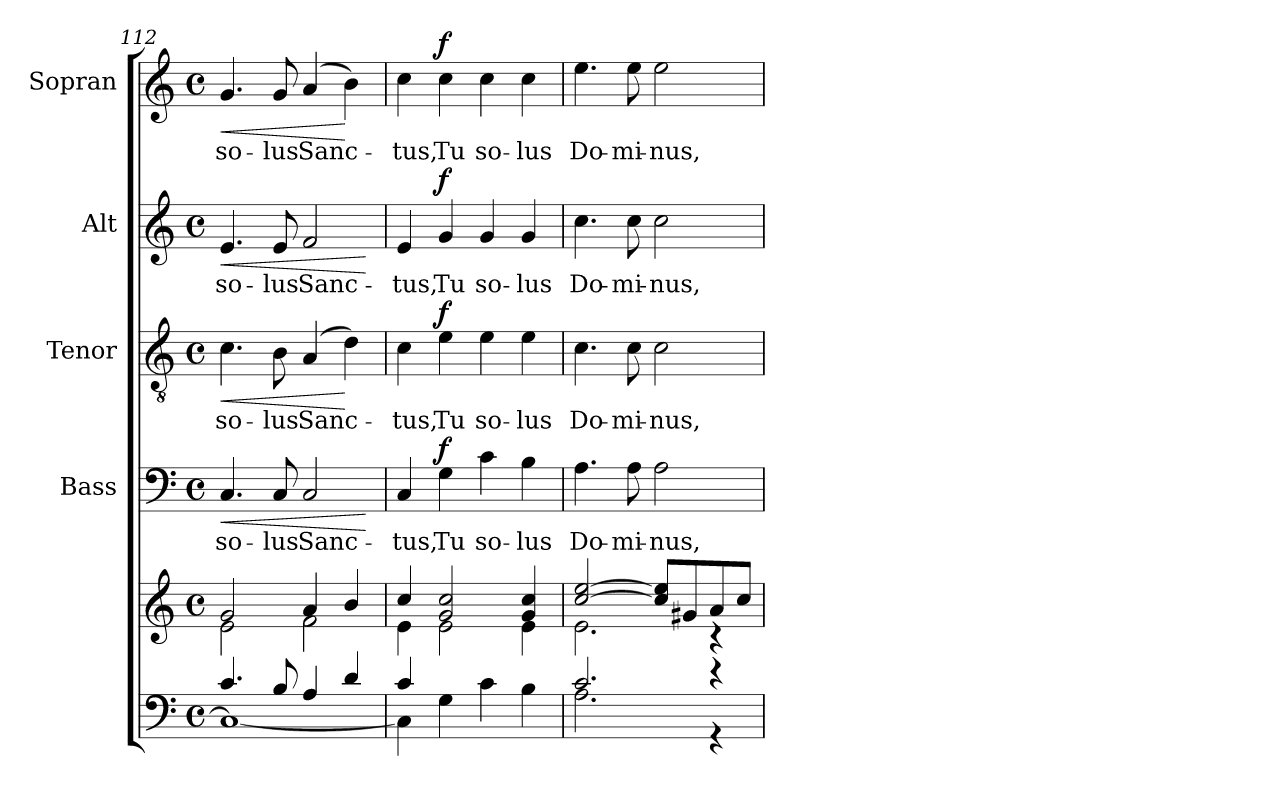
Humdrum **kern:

**kern	**kern	**kern	**text	**dynam	**kern	**text	**dynam	**kern	**text	**dynam	**kern	**text	**dynam
*part5	*part5	*part4	*part4	*part4	*part3	*part3	*part3	*part2	*part2	*part2	*part1	*part1	*part1
*staff6	*staff5	*staff4	*staff4	*staff4	*staff3	*staff3	*staff3	*staff2	*staff2	*staff2	*staff1	*staff1	*staff1
*	*	*I"Bass	*	*	*I"Tenor	*	*	*I"Alt	*	*	*I"Sopran	*	*
*	*	*I'B.	*	*	*I'T.	*	*	*I'A.	*	*	*I'S.	*	*
*clefF4	*clefG2	*clefF4	*	*	*clefGv2	*	*	*clefG2	*	*	*clefG2	*	*
*k[]	*k[]	*k[]	*	*	*k[]	*	*	*k[]	*	*	*k[]	*	*
*C:	*C:	*C:	*	*	*C:	*	*	*C:	*	*	*C:	*	*
*M4/4	*M4/4	*M4/4	*	*	*M4/4	*	*	*M4/4	*	*	*M4/4	*	*
*met(c)	*met(c)	*met(c)	*	*	*met(c)	*	*	*met(c)	*	*	*met(c)	*	*
=112	=112	=112	=112	=112	=112	=112	=112	=112	=112	=112	=112	=112	=112
*^	*^	*	*	*	*	*	*	*	*	*	*	*	*
!	!	!	!	!	!LO:LY:b	!LO:HP:b	!	!LO:LY:b	!LO:HP:b	!	!LO:LY:b	!LO:HP:b	!	!LO:LY:b	!LO:HP:b
4.c/	1C_	2g/	2e\	4.C/	so-	<	4.c\	so-	<	4.e/	so-	<	4.g/	so-	<
!	!	!	!	!	!LO:LY:b	!	!	!LO:LY:b	!	!	!LO:LY:b	!	!	!LO:LY:b	!
8B/	.	.	.	8C/	-lus	.	8B\	-lus	.	8e/	-lus	.	8g/	-lus	.
!	!	!	!	!	!LO:LY:b	!	!	!LO:LY:b	!	!	!LO:LY:b	!	!	!LO:LY:b	!
4A/	.	4a/	2f\	2C/	Sanc-	.	(4A/	Sanc-	.	2f/	Sanc-	.	(4a/	Sanc-	.
4d/	.	4b/	.	.	.	.	4d\)	.	[	.	.	.	4b\)	.	[
*v	*v	*	*	*	*	*	*	*	*	*	*	*	*	*	*
*	*v	*v	*	*	*	*	*	*	*	*	*	*	*	*
.	.	.	.	[	.	.	.	.	.	[	.	.	.
!!LO:LB:g=z
=113	=113	=113	=113	=113	=113	=113	=113	=113	=113	=113	=113	=113	=113
*^	*^	*	*	*	*	*	*	*	*	*	*	*	*
!	!	!	!	!	!LO:LY:b	!	!	!LO:LY:b	!	!	!LO:LY:b	!	!	!LO:LY:b	!
4c/	4C\]	4cc/	4e\	4C/	-tus,	.	4c\	-tus,	.	4e/	-tus,	.	4cc\	-tus,	.
!	!	!	!	!	!LO:LY:b	!LO:DY:a	!	!LO:LY:b	!LO:DY:a	!	!LO:LY:b	!LO:DY:a	!	!LO:LY:b	!LO:DY:a
2.ryy	4G\	2g/ 2cc/	2e\	4G\	Tu	f	4e\	Tu	f	4g/	Tu	f	4cc\	Tu	f
!	!	!	!	!	!LO:LY:b	!	!	!LO:LY:b	!	!	!LO:LY:b	!	!	!LO:LY:b	!
.	4c\	.	.	4c\	so-	.	4e\	so-	.	4g/	so-	.	4cc\	so-	.
!	!	!	!	!	!LO:LY:b	!	!	!LO:LY:b	!	!	!LO:LY:b	!	!	!LO:LY:b	!
.	4B\	4g/ 4cc/	4e\	4B\	-lus	.	4e\	-lus	.	4g/	-lus	.	4cc\	-lus	.
=114	=114	=114	=114	=114	=114	=114	=114	=114	=114	=114	=114	=114	=114	=114	=114
!	!	!	!	!	!LO:LY:b	!	!	!LO:LY:b	!	!	!LO:LY:b	!	!	!LO:LY:b	!
2.c/	2.A\	[>2cc/ [>2ee/	2.e\	4.A\	Do-	.	4.c\	Do-	.	4.cc\	Do-	.	4.ee\	Do-	.
!	!	!	!	!	!LO:LY:b	!	!	!LO:LY:b	!	!	!LO:LY:b	!	!	!LO:LY:b	!
.	.	.	.	8A\	-mi-	.	8c\	-mi-	.	8cc\	-mi-	.	8ee\	-mi-	.
!	!	!	!	!	!LO:LY:b	!	!	!LO:LY:b	!	!	!LO:LY:b	!	!	!LO:LY:b	!
.	.	8cc/] 8ee/]L	.	2A\	-nus,	.	2c\	-nus,	.	2cc\	-nus,	.	2ee\	-nus,	.
.	.	8g#X/	.	.	.	.	.	.	.	.	.	.	.	.	.
4r	4r	8a/	4rc	.	.	.	.	.	.	.	.	.	.	.	.
.	.	8cc/J	.	.	.	.	.	.	.	.	.	.	.	.	.
*v	*v	*	*	*	*	*	*	*	*	*	*	*	*	*	*
*	*v	*v	*	*	*	*	*	*	*	*	*	*	*	*
=	=	=	=	=	=	=	=	=	=	=	=	=	=
*-	*-	*-	*-	*-	*-	*-	*-	*-	*-	*-	*-	*-	*-
